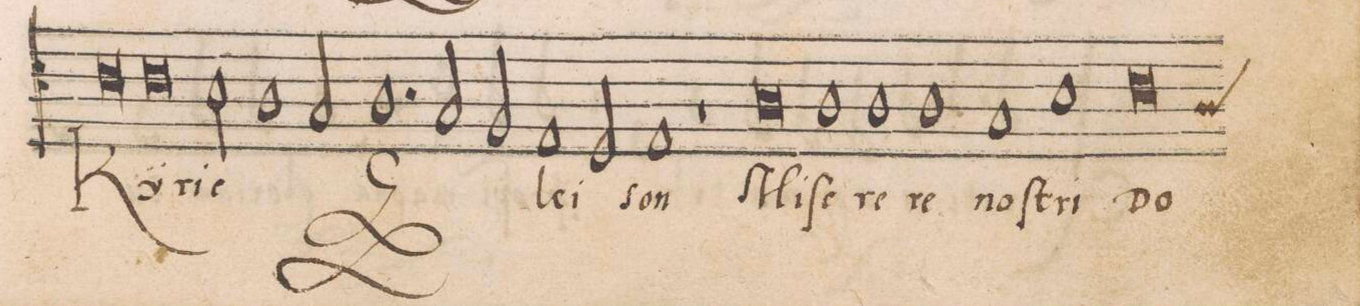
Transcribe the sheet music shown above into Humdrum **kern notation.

**kern	**text
*I"TENOR	*
*clefC4	*
*k[]	*
*met(c|)	*
*M2/1	*
0c	Kÿ-
=30	=30
0c	-ri-
=31	=31
2B\	-e
1A	.
2G/	.
=32	=32
1.A	E-
2G/	.
=33	=33
2F/	.
1E	-lei-
2D/	.
=34	=34
1E	-ſon
1r	.
=35	=35
0A	Mi-
=36	=36
1A	-ſe-
1A	-re-
=37	=37
1A	-re
1G	noſ-
=38	=38
1B	-tri
*custos:A	*
0c	Do-
=39	=39
*-	*-
